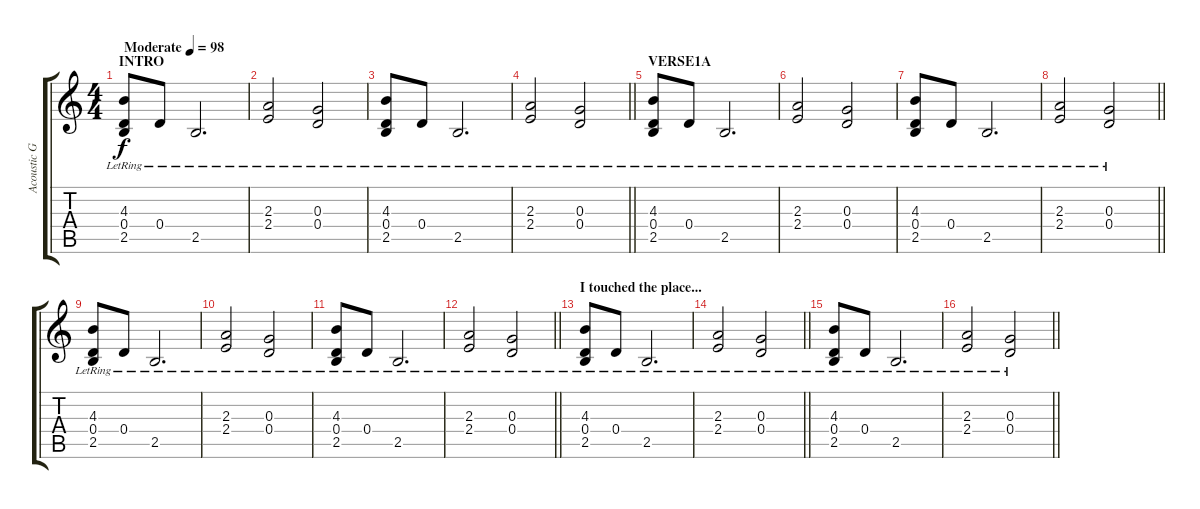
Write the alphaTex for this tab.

\track ("Acoustic Guitar #1" "Acoustic G") {instrument acousticguitarnylon}
\staff {score tabs}
\tuning (E4 B3 G3 D3 A2 E2) {hide}
\ts (4 4)
\section ("" "INTRO")
\tempo (98 "Moderate")
\clef g2
\ks c
(4.3{lr} 0.4{lr} 2.5{lr}).8{dy f instrument acousticguitarnylon} 0.4{lr}.8 2.5{lr}.2{d} |
(2.3{lr} 2.4{lr}).2 (0.3{lr} 0.4{lr}).2 |
(4.3{lr} 0.4{lr} 2.5{lr}).8 0.4{lr}.8 2.5{lr}.2{d} |
\barLineRight lightlight
(2.3{lr} 2.4{lr}).2 (0.3{lr} 0.4{lr}).2 |
\section ("" "VERSE1A")
(4.3{lr} 0.4{lr} 2.5{lr}).8 0.4{lr}.8 2.5{lr}.2{d} |
(2.3{lr} 2.4{lr}).2 (0.3{lr} 0.4{lr}).2 |
(4.3{lr} 0.4{lr} 2.5{lr}).8 0.4{lr}.8 2.5{lr}.2{d} |
\barLineRight lightlight
(2.3{lr} 2.4{lr}).2 (0.3{lr} 0.4{lr}).2 |
(4.3{lr} 0.4{lr} 2.5{lr}).8 0.4{lr}.8 2.5{lr}.2{d} |
(2.3{lr} 2.4{lr}).2 (0.3{lr} 0.4{lr}).2 |
(4.3{lr} 0.4{lr} 2.5{lr}).8 0.4{lr}.8 2.5{lr}.2{d} |
\barLineRight lightlight
(2.3{lr} 2.4{lr}).2 (0.3{lr} 0.4{lr}).2 |
\section ("" "I touched the place...")
(4.3{lr} 0.4{lr} 2.5{lr}).8 0.4{lr}.8 2.5{lr}.2{d} |
\barLineRight lightlight
(2.3{lr} 2.4{lr}).2 (0.3{lr} 0.4{lr}).2 |
(4.3{lr} 0.4{lr} 2.5{lr}).8 0.4{lr}.8 2.5{lr}.2{d} |
\barLineRight lightlight
(2.3{lr} 2.4{lr}).2 (0.3{lr} 0.4{lr}).2
